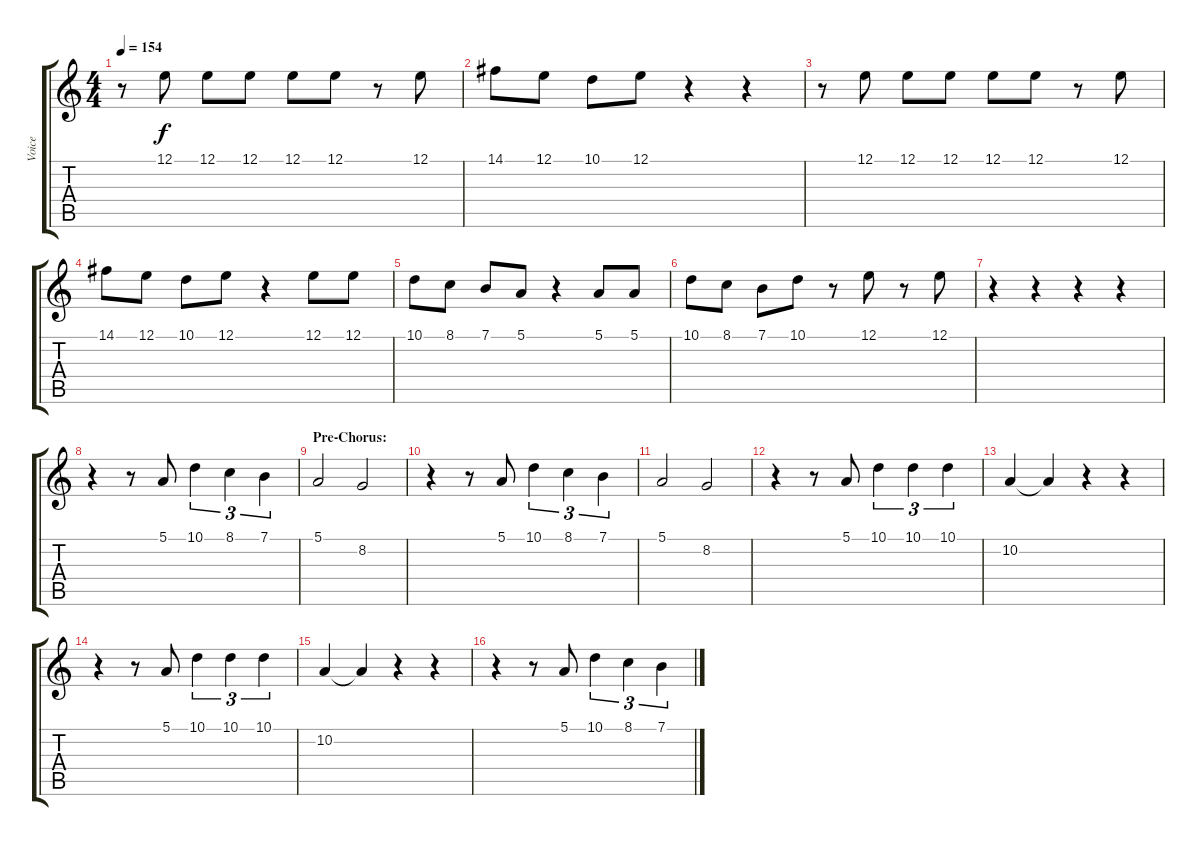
\track ("Voice" "Voice") {instrument oboe}
\staff {score tabs}
\tuning (E4 B3 G3 D3 A2 E2) {hide}
\ts (4 4)
\tempo 154
\clef g2
\ks c
r.8{dy f} 12.1.8 12.1.8 12.1.8 12.1.8 12.1.8 r.8 12.1.8 |
14.1.8 12.1.8 10.1.8 12.1.8 r.4 r.4 |
r.8 12.1.8 12.1.8 12.1.8 12.1.8 12.1.8 r.8 12.1.8 |
14.1.8 12.1.8 10.1.8 12.1.8 r.4 12.1.8 12.1.8 |
10.1.8 8.1.8 7.1.8 5.1.8 r.4 5.1.8 5.1.8 |
10.1.8 8.1.8 7.1.8 10.1.8 r.8 12.1.8 r.8 12.1.8 |
r.4 r.4 r.4 r.4 |
r.4 r.8 5.1.8 10.1.4{tu (3 2)} 8.1.4{tu (3 2)} 7.1.4{tu (3 2)} |
\section ("" "Pre-Chorus:")
5.1.2 8.2.2 |
r.4 r.8 5.1.8 10.1.4{tu (3 2)} 8.1.4{tu (3 2)} 7.1.4{tu (3 2)} |
5.1.2 8.2.2 |
r.4 r.8 5.1.8 10.1.4{tu (3 2)} 10.1.4{tu (3 2)} 10.1.4{tu (3 2)} |
10.2.4 10.2{t}.4 r.4 r.4 |
r.4 r.8 5.1.8 10.1.4{tu (3 2)} 10.1.4{tu (3 2)} 10.1.4{tu (3 2)} |
10.2.4 10.2{t}.4 r.4 r.4 |
r.4 r.8 5.1.8 10.1.4{tu (3 2)} 8.1.4{tu (3 2)} 7.1.4{tu (3 2)}
